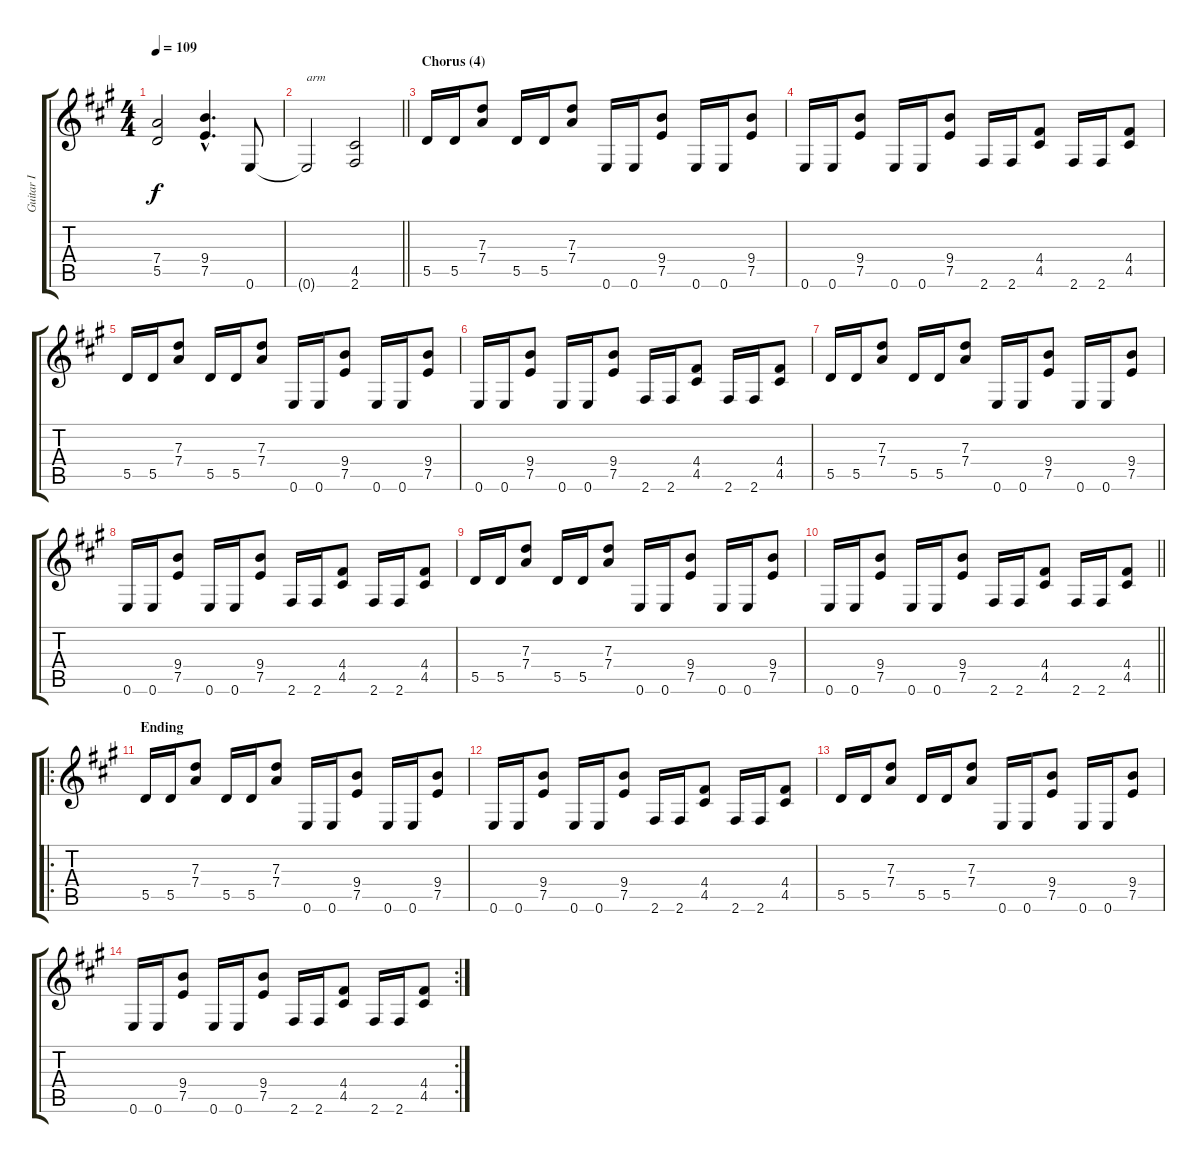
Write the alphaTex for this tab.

\track ("Guitar I" "Guitar I") {instrument distortionguitar}
\staff {score tabs}
\tuning (E4 B3 G3 D3 A2 E2) {hide}
\ts (4 4)
\tempo 109
\clef g2
\ks f#minor
(7.4 5.5).2{dy f} (9.4{hac} 7.5{hac}).4{d} 0.6.8 |
\barLineRight lightlight
0.6{t}.2{txt "arm"} (4.5 2.6).2 |
\section ("" "Chorus (4)")
5.5.16 5.5.16 (7.3 7.4).8 5.5.16 5.5.16 (7.3 7.4).8 0.6.16 0.6.16 (9.4 7.5).8 0.6.16 0.6.16 (9.4 7.5).8 |
0.6.16 0.6.16 (9.4 7.5).8 0.6.16 0.6.16 (9.4 7.5).8 2.6.16 2.6.16 (4.4 4.5).8 2.6.16 2.6.16 (4.4 4.5).8 |
5.5.16 5.5.16 (7.3 7.4).8 5.5.16 5.5.16 (7.3 7.4).8 0.6.16 0.6.16 (9.4 7.5).8 0.6.16 0.6.16 (9.4 7.5).8 |
0.6.16 0.6.16 (9.4 7.5).8 0.6.16 0.6.16 (9.4 7.5).8 2.6.16 2.6.16 (4.4 4.5).8 2.6.16 2.6.16 (4.4 4.5).8 |
5.5.16 5.5.16 (7.3 7.4).8 5.5.16 5.5.16 (7.3 7.4).8 0.6.16 0.6.16 (9.4 7.5).8 0.6.16 0.6.16 (9.4 7.5).8 |
0.6.16 0.6.16 (9.4 7.5).8 0.6.16 0.6.16 (9.4 7.5).8 2.6.16 2.6.16 (4.4 4.5).8 2.6.16 2.6.16 (4.4 4.5).8 |
5.5.16 5.5.16 (7.3 7.4).8 5.5.16 5.5.16 (7.3 7.4).8 0.6.16 0.6.16 (9.4 7.5).8 0.6.16 0.6.16 (9.4 7.5).8 |
\barLineRight lightlight
0.6.16 0.6.16 (9.4 7.5).8 0.6.16 0.6.16 (9.4 7.5).8 2.6.16 2.6.16 (4.4 4.5).8 2.6.16 2.6.16 (4.4 4.5).8 |
\ro
\section ("" "Ending")
5.5.16 5.5.16 (7.3 7.4).8 5.5.16 5.5.16 (7.3 7.4).8 0.6.16 0.6.16 (9.4 7.5).8 0.6.16 0.6.16 (9.4 7.5).8 |
0.6.16 0.6.16 (9.4 7.5).8 0.6.16 0.6.16 (9.4 7.5).8 2.6.16 2.6.16 (4.4 4.5).8 2.6.16 2.6.16 (4.4 4.5).8 |
5.5.16 5.5.16 (7.3 7.4).8 5.5.16 5.5.16 (7.3 7.4).8 0.6.16 0.6.16 (9.4 7.5).8 0.6.16 0.6.16 (9.4 7.5).8 |
\rc 2
0.6.16 0.6.16 (9.4 7.5).8 0.6.16 0.6.16 (9.4 7.5).8 2.6.16 2.6.16 (4.4 4.5).8 2.6.16 2.6.16 (4.4 4.5).8
